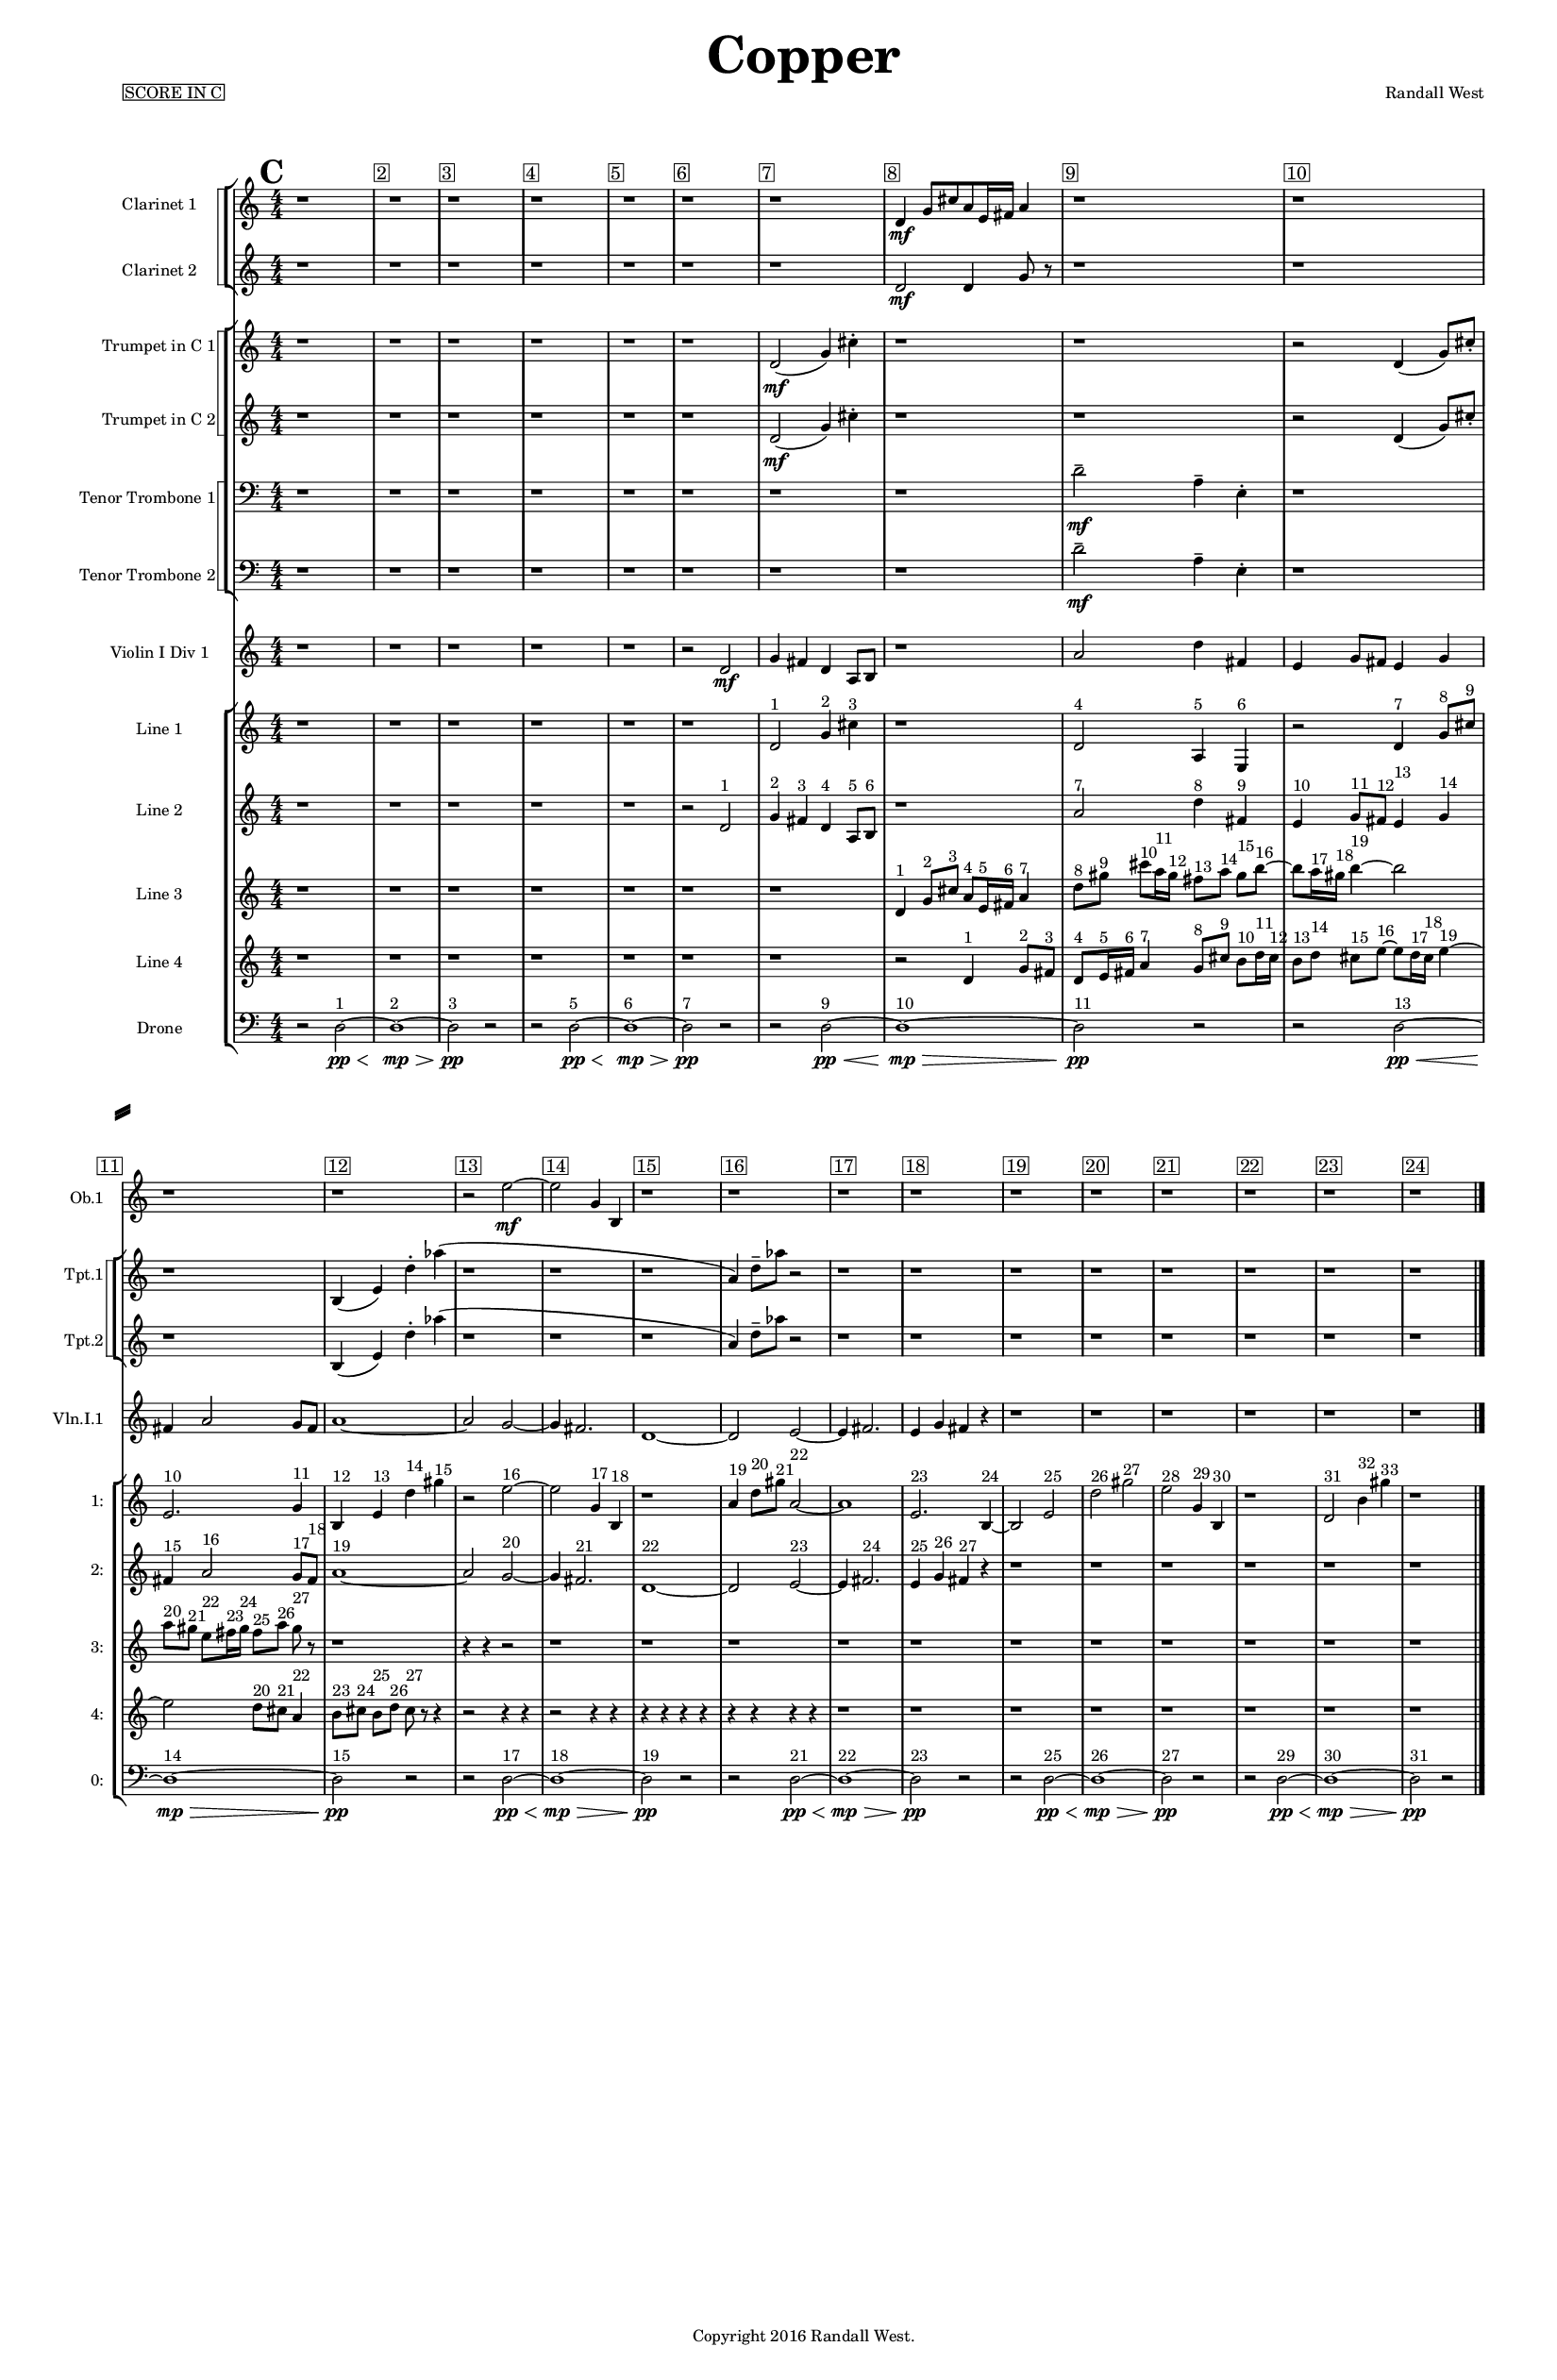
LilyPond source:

% 2016-09-20 17:47

\version "2.18.2"
\language "english"

#(set-default-paper-size "tabloid" 'portrait)
#(set-global-staff-size 14.9)

\header {
    composer = "Randall West"
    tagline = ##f
    poet = \markup { \box "SCORE IN C" } %HACKY WAY TO GET SCORE IN C IN THERE !!!!!!
    title = \markup {
        \column {
            \center-align {
                \fontsize #6 {
                    "Copper"
                }
            }
        }
    }
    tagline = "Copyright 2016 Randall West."
}

\paper {
    #(set-paper-size "tabloid")
    %#(set-paper-size "letter")
    left-margin = 22\mm
    system-separator-markup = \slashSeparator
    markup-system-spacing = #'(
        (basic-distance . 0)
        (minimum-distance . 0)
        (padding . 8)
        (stretchability . 0)
    )
    system-system-spacing = #'(
        (basic-distance . 12)
        (minimum-distance . 18)
        (padding . 12)
        (stretchability . 20)
    )
}

\layout {
    \set Score.markFormatter = #format-mark-circle-letters 
    \context {        
        \Score
        
        % \remove "Bar_number_engraver"
        \override BarNumber #'break-visibility = #'#(#f #t #t)
        \override BarNumber #'font-size = #1.2
        \override BarNumber  #'stencil = #(make-stencil-boxer 0.1 0.25 ly:text-interface::print)
        
        \override RehearsalMark #'font-size = #6

    }
    \context {
        \Staff \RemoveEmptyStaves
        \override VerticalAxisGroup #'remove-first = ##t % NOTE: comment this out to show staves on first page
        \override Hairpin #'minimum-length = #6
    }
    \context {
        \RhythmicStaff \RemoveEmptyStaves
        \override VerticalAxisGroup #'remove-first = ##t % NOTE: comment this out to show staves on first page
        \override Hairpin #'minimum-length = #6
    }
    % \context {
    %     \Dynamics
    %     \consists #Measure_counter_engraver
    %     \override MeasureCounter.direction = #DOWN
    %     \override MeasureCounter.font-encoding = #'latin1
    %     \override MeasureCounter.font-shape = #'italic
    %     % to control the distance of the Dynamics context from the staff:
    %     \override VerticalAxisGroup.nonstaff-relatedstaff-spacing.padding = #3
    %     \override MeasureCounter.font-size = #1.2
    %     % NOTE... below causes an error... why?
    %     % \override MeasureCounter.stencil = #(make-stencil-boxer 0.1 0.25 ly:text-interface::print)
    % }
}


\header {}

\layout {}

\paper {}

\score {
    \new Score <<
        \new StaffGroup <<
            \new StaffGroup \with {
                systemStartDelimiter = #'SystemStartSquare
            } <<
                \new Staff {
                    \set Staff.instrumentName = \markup { "Flute 1" }
                    \set Staff.shortInstrumentName = \markup { Fl.1 }
                    {
                        \numericTimeSignature
                        \time 4/4
                        \bar "||"
                        \accidentalStyle modern-cautionary
                        \mark #3
                        R1 * 24
                    }
                }
                \new Staff {
                    \set Staff.instrumentName = \markup { "Flute 2" }
                    \set Staff.shortInstrumentName = \markup { Fl.2 }
                    {
                        \numericTimeSignature
                        \time 4/4
                        \bar "||"
                        \accidentalStyle modern-cautionary
                        \mark #3
                        R1 * 24
                    }
                }
                \new Staff {
                    \set Staff.instrumentName = \markup { "Flute 3" }
                    \set Staff.shortInstrumentName = \markup { Fl.3 }
                    {
                        \numericTimeSignature
                        \time 4/4
                        \bar "||"
                        \accidentalStyle modern-cautionary
                        \mark #3
                        R1 * 24
                    }
                }
            >>
            \new StaffGroup \with {
                systemStartDelimiter = #'SystemStartSquare
            } <<
                \new Staff {
                    \set Staff.instrumentName = \markup { "Oboe 1" }
                    \set Staff.shortInstrumentName = \markup { Ob.1 }
                    {
                        \numericTimeSignature
                        \time 4/4
                        \bar "||"
                        \accidentalStyle modern-cautionary
                        \mark #3
                        r1
                        r1
                        r1
                        r1
                        r1
                        r1
                        r1
                        r1
                        r1
                        r1
                        r1
                        r1
                        r2
                        e''2 \mf ~
                        e''2
                        g'4
                        b4
                        r1
                        r1
                        r1
                        r1
                        r1
                        r1
                        r1
                        r1
                        r1
                        r1
                    }
                }
                \new Staff {
                    \set Staff.instrumentName = \markup { "Oboe 2" }
                    \set Staff.shortInstrumentName = \markup { Ob.2 }
                    {
                        \numericTimeSignature
                        \time 4/4
                        \bar "||"
                        \accidentalStyle modern-cautionary
                        \mark #3
                        R1 * 24
                    }
                }
            >>
            \new StaffGroup \with {
                systemStartDelimiter = #'SystemStartSquare
            } <<
                \new Staff {
                    \set Staff.instrumentName = \markup { "Clarinet 1" }
                    \set Staff.shortInstrumentName = \markup { Cl.1 }
                    {
                        \numericTimeSignature
                        \time 4/4
                        \bar "||"
                        \accidentalStyle modern-cautionary
                        \mark #3
                        r1
                        r1
                        r1
                        r1
                        r1
                        r1
                        r1
                        d'4 \mf
                        g'8 [
                        cs''8
                        a'8
                        e'16
                        fs'16 ]
                        a'4
                        r1
                        r1
                        r1
                        r1
                        r1
                        r1
                        r1
                        r1
                        r1
                        r1
                        r1
                        r1
                        r1
                        r1
                        r1
                        r1
                    }
                }
                \new Staff {
                    \set Staff.instrumentName = \markup { "Clarinet 2" }
                    \set Staff.shortInstrumentName = \markup { Cl.2 }
                    {
                        \numericTimeSignature
                        \time 4/4
                        \bar "||"
                        \accidentalStyle modern-cautionary
                        \mark #3
                        r1
                        r1
                        r1
                        r1
                        r1
                        r1
                        r1
                        d'2 \mf
                        d'4
                        g'8
                        r8
                        r1
                        r1
                        r1
                        r1
                        r1
                        r1
                        r1
                        r1
                        r1
                        r1
                        r1
                        r1
                        r1
                        r1
                        r1
                        r1
                    }
                }
            >>
            \new StaffGroup \with {
                systemStartDelimiter = #'SystemStartSquare
            } <<
                \new Staff {
                    \clef "bass"
                    \set Staff.instrumentName = \markup { "Bassoon 1" }
                    \set Staff.shortInstrumentName = \markup { Bsn.1 }
                    {
                        \numericTimeSignature
                        \time 4/4
                        \bar "||"
                        \accidentalStyle modern-cautionary
                        \mark #3
                        R1 * 24
                    }
                }
                \new Staff {
                    \clef "bass"
                    \set Staff.instrumentName = \markup { "Bassoon 2" }
                    \set Staff.shortInstrumentName = \markup { Bsn.2 }
                    {
                        \numericTimeSignature
                        \time 4/4
                        \bar "||"
                        \accidentalStyle modern-cautionary
                        \mark #3
                        R1 * 24
                    }
                }
            >>
        >>
        \new StaffGroup <<
            \new StaffGroup \with {
                systemStartDelimiter = #'SystemStartSquare
            } <<
                \new Staff {
                    \set Staff.instrumentName = \markup { "Horn in F 1" }
                    \set Staff.shortInstrumentName = \markup { Hn.1 }
                    {
                        \numericTimeSignature
                        \time 4/4
                        \bar "||"
                        \accidentalStyle modern-cautionary
                        \mark #3
                        R1 * 24
                    }
                }
                \new Staff {
                    \set Staff.instrumentName = \markup { "Horn in F 2" }
                    \set Staff.shortInstrumentName = \markup { Hn.2 }
                    {
                        \numericTimeSignature
                        \time 4/4
                        \bar "||"
                        \accidentalStyle modern-cautionary
                        \mark #3
                        R1 * 24
                    }
                }
            >>
            \new StaffGroup \with {
                systemStartDelimiter = #'SystemStartSquare
            } <<
                \new Staff {
                    \set Staff.instrumentName = \markup { "Trumpet in C 1" }
                    \set Staff.shortInstrumentName = \markup { Tpt.1 }
                    {
                        \numericTimeSignature
                        \time 4/4
                        \bar "||"
                        \accidentalStyle modern-cautionary
                        \mark #3
                        r1
                        r1
                        r1
                        r1
                        r1
                        r1
                        d'2 \mf (
                        g'4 )
                        cs''4 -\staccato
                        r1
                        r1
                        r2
                        d'4 (
                        g'8 ) [
                        cs''8 -\staccato ]
                        r1
                        b4 (
                        e'4 )
                        d''4 -\staccato
                        af''4 (
                        r1
                        r1
                        r1
                        a'4 )
                        d''8 -\tenuto [
                        af''8 ]
                        r2
                        r1
                        r1
                        r1
                        r1
                        r1
                        r1
                        r1
                        r1
                    }
                }
                \new Staff {
                    \set Staff.instrumentName = \markup { "Trumpet in C 2" }
                    \set Staff.shortInstrumentName = \markup { Tpt.2 }
                    {
                        \numericTimeSignature
                        \time 4/4
                        \bar "||"
                        \accidentalStyle modern-cautionary
                        \mark #3
                        r1
                        r1
                        r1
                        r1
                        r1
                        r1
                        d'2 \mf (
                        g'4 )
                        cs''4 -\staccato
                        r1
                        r1
                        r2
                        d'4 (
                        g'8 ) [
                        cs''8 -\staccato ]
                        r1
                        b4 (
                        e'4 )
                        d''4 -\staccato
                        af''4 (
                        r1
                        r1
                        r1
                        a'4 )
                        d''8 -\tenuto [
                        af''8 ]
                        r2
                        r1
                        r1
                        r1
                        r1
                        r1
                        r1
                        r1
                        r1
                    }
                }
            >>
            \new StaffGroup \with {
                systemStartDelimiter = #'SystemStartSquare
            } <<
                \new Staff {
                    \clef "bass"
                    \set Staff.instrumentName = \markup { "Tenor Trombone 1" }
                    \set Staff.shortInstrumentName = \markup { Tbn.1 }
                    {
                        \numericTimeSignature
                        \time 4/4
                        \bar "||"
                        \accidentalStyle modern-cautionary
                        \mark #3
                        r1
                        r1
                        r1
                        r1
                        r1
                        r1
                        r1
                        r1
                        d'2 -\tenuto \mf
                        a4 -\tenuto
                        e4 -\staccato
                        r1
                        r1
                        r1
                        r1
                        r1
                        r1
                        r1
                        r1
                        r1
                        r1
                        r1
                        r1
                        r1
                        r1
                        r1
                    }
                }
                \new Staff {
                    \clef "bass"
                    \set Staff.instrumentName = \markup { "Tenor Trombone 2" }
                    \set Staff.shortInstrumentName = \markup { Tbn.2 }
                    {
                        \numericTimeSignature
                        \time 4/4
                        \bar "||"
                        \accidentalStyle modern-cautionary
                        \mark #3
                        r1
                        r1
                        r1
                        r1
                        r1
                        r1
                        r1
                        r1
                        d'2 -\tenuto \mf
                        a4 -\tenuto
                        e4 -\staccato
                        r1
                        r1
                        r1
                        r1
                        r1
                        r1
                        r1
                        r1
                        r1
                        r1
                        r1
                        r1
                        r1
                        r1
                        r1
                    }
                }
            >>
            \new Staff {
                \clef "bass"
                \set Staff.instrumentName = \markup { Tuba }
                \set Staff.shortInstrumentName = \markup { Tba }
                {
                    \numericTimeSignature
                    \time 4/4
                    \bar "||"
                    \accidentalStyle modern-cautionary
                    \mark #3
                    R1 * 24
                }
            }
        >>
        \new Staff {
            \clef "bass"
            \set Staff.instrumentName = \markup { Timpani }
            \set Staff.shortInstrumentName = \markup { Timp }
            {
                \numericTimeSignature
                \time 4/4
                \bar "||"
                \accidentalStyle modern-cautionary
                \mark #3
                R1 * 24
            }
        }
        \new StaffGroup <<
            \new RhythmicStaff {
                \clef "percussion"
                \set Staff.instrumentName = \markup { "Percussion 1" }
                \set Staff.shortInstrumentName = \markup { Perc.1 }
                {
                    \numericTimeSignature
                    \time 4/4
                    \bar "||"
                    \accidentalStyle modern-cautionary
                    \mark #3
                    R1 * 24
                }
            }
            \new StaffGroup \with {
                systemStartDelimiter = #'SystemStartSquare
            } <<
                \new RhythmicStaff {
                    \clef "percussion"
                    \set Staff.instrumentName = \markup { "Percussion 2" }
                    \set Staff.shortInstrumentName = \markup { Perc.2 }
                    {
                        \numericTimeSignature
                        \time 4/4
                        \bar "||"
                        \accidentalStyle modern-cautionary
                        \mark #3
                        R1 * 24
                    }
                }
                \new Staff {
                    \set Staff.instrumentName = \markup { "Perc. 2 - Vibraphone" }
                    \set Staff.shortInstrumentName = \markup { Vib. }
                    {
                        \numericTimeSignature
                        \time 4/4
                        \bar "||"
                        \accidentalStyle modern-cautionary
                        \mark #3
                        R1 * 24
                    }
                }
            >>
        >>
        \new PianoStaff <<
            \set PianoStaff.instrumentName = \markup { Harp }
            \set PianoStaff.shortInstrumentName = \markup { Hp. }
            \new Staff {
                {
                    \numericTimeSignature
                    \time 4/4
                    \bar "||"
                    \accidentalStyle modern-cautionary
                    \mark #3
                    R1 * 24
                }
            }
            \new Staff {
                \clef "bass"
                {
                    \numericTimeSignature
                    \time 4/4
                    \bar "||"
                    \accidentalStyle modern-cautionary
                    \mark #3
                    R1 * 24
                }
            }
        >>
        \new PianoStaff <<
            \set PianoStaff.instrumentName = \markup { Piano }
            \set PianoStaff.shortInstrumentName = \markup { Pno. }
            \new Staff {
                {
                    \numericTimeSignature
                    \time 4/4
                    \bar "||"
                    \accidentalStyle modern-cautionary
                    \mark #3
                    R1 * 24
                }
            }
            \new Staff {
                \clef "bass"
                {
                    \numericTimeSignature
                    \time 4/4
                    \bar "||"
                    \accidentalStyle modern-cautionary
                    \mark #3
                    R1 * 24
                }
            }
        >>
        \new StaffGroup <<
            \new StaffGroup \with {
                systemStartDelimiter = #'SystemStartSquare
            } <<
                \new Staff {
                    \set Staff.instrumentName = \markup { "Violin I Div 1" }
                    \set Staff.shortInstrumentName = \markup { Vln.I.1 }
                    {
                        \numericTimeSignature
                        \time 4/4
                        \bar "||"
                        \accidentalStyle modern-cautionary
                        \mark #3
                        r1
                        r1
                        r1
                        r1
                        r1
                        r2
                        d'2 \mf
                        g'4
                        fs'4
                        d'4
                        a8 [
                        b8 ]
                        r1
                        a'2
                        d''4
                        fs'4
                        e'4
                        g'8 [
                        fs'8 ]
                        e'4
                        g'4
                        fs'4
                        a'2
                        g'8 [
                        fs'8 ]
                        a'1 ~
                        a'2
                        g'2 ~
                        g'4
                        fs'2.
                        d'1 ~
                        d'2
                        e'2 ~
                        e'4
                        fs'2.
                        e'4
                        g'4
                        fs'4
                        r4
                        r1
                        r1
                        r1
                        r1
                        r1
                        r1
                    }
                }
                \new Staff {
                    \set Staff.instrumentName = \markup { "Violin I Div 2" }
                    \set Staff.shortInstrumentName = \markup { Vln.I.2 }
                    {
                        \numericTimeSignature
                        \time 4/4
                        \bar "||"
                        \accidentalStyle modern-cautionary
                        \mark #3
                        R1 * 24
                    }
                }
            >>
            \new StaffGroup \with {
                systemStartDelimiter = #'SystemStartSquare
            } <<
                \new Staff {
                    \set Staff.instrumentName = \markup { "Violin II Div 1" }
                    \set Staff.shortInstrumentName = \markup { Vln.II.1 }
                    {
                        \numericTimeSignature
                        \time 4/4
                        \bar "||"
                        \accidentalStyle modern-cautionary
                        \mark #3
                        R1 * 24
                    }
                }
                \new Staff {
                    \set Staff.instrumentName = \markup { "Violin II Div 2" }
                    \set Staff.shortInstrumentName = \markup { Vln.II.2 }
                    {
                        \numericTimeSignature
                        \time 4/4
                        \bar "||"
                        \accidentalStyle modern-cautionary
                        \mark #3
                        R1 * 24
                    }
                }
            >>
            \new StaffGroup \with {
                systemStartDelimiter = #'SystemStartSquare
            } <<
                \new Staff {
                    \clef "alto"
                    \set Staff.instrumentName = \markup { "Viola Div 1" }
                    \set Staff.shortInstrumentName = \markup { Vla.1 }
                    {
                        \numericTimeSignature
                        \time 4/4
                        \bar "||"
                        \accidentalStyle modern-cautionary
                        \mark #3
                        R1 * 24
                    }
                }
                \new Staff {
                    \clef "alto"
                    \set Staff.instrumentName = \markup { "Viola Div 2" }
                    \set Staff.shortInstrumentName = \markup { Vla.2 }
                    {
                        \numericTimeSignature
                        \time 4/4
                        \bar "||"
                        \accidentalStyle modern-cautionary
                        \mark #3
                        R1 * 24
                    }
                }
            >>
            \new StaffGroup \with {
                systemStartDelimiter = #'SystemStartSquare
            } <<
                \new Staff {
                    \clef "bass"
                    \set Staff.instrumentName = \markup { "Cello Div 1" }
                    \set Staff.shortInstrumentName = \markup { Vc.1 }
                    {
                        \numericTimeSignature
                        \time 4/4
                        \bar "||"
                        \accidentalStyle modern-cautionary
                        \mark #3
                        R1 * 24
                    }
                }
                \new Staff {
                    \clef "bass"
                    \set Staff.instrumentName = \markup { "Cello Div 2" }
                    \set Staff.shortInstrumentName = \markup { Vc.2 }
                    {
                        \numericTimeSignature
                        \time 4/4
                        \bar "||"
                        \accidentalStyle modern-cautionary
                        \mark #3
                        R1 * 24
                    }
                }
            >>
            \new Staff {
                \clef "bass"
                \set Staff.instrumentName = \markup { Bass }
                \set Staff.shortInstrumentName = \markup { Cb }
                {
                    \numericTimeSignature
                    \time 4/4
                    \bar "||"
                    \accidentalStyle modern-cautionary
                    \mark #3
                    R1 * 24
                }
            }
        >>
        \new StaffGroup <<
            \new Staff {
                \set Staff.instrumentName = \markup { "Line 1" }
                \set Staff.shortInstrumentName = \markup { 1: }
                {
                    \numericTimeSignature
                    \time 4/4
                    \bar "||"
                    \accidentalStyle modern-cautionary
                    \mark #3
                    r1
                    r1
                    r1
                    r1
                    r1
                    r1
                    d'2 ^ \markup { 1 }
                    g'4 ^ \markup { 2 }
                    cs''4 ^ \markup { 3 }
                    r1
                    d'2 ^ \markup { 4 }
                    a4 ^ \markup { 5 }
                    e4 ^ \markup { 6 }
                    r2
                    d'4 ^ \markup { 7 }
                    g'8 [ ^ \markup { 8 }
                    cs''8 ] ^ \markup { 9 }
                    e'2. ^ \markup { 10 }
                    g'4 ^ \markup { 11 }
                    b4 ^ \markup { 12 }
                    e'4 ^ \markup { 13 }
                    d''4 ^ \markup { 14 }
                    gs''4 ^ \markup { 15 }
                    r2
                    e''2 ~ ^ \markup { 16 }
                    e''2
                    g'4 ^ \markup { 17 }
                    b4 ^ \markup { 18 }
                    r1
                    a'4 ^ \markup { 19 }
                    d''8 [ ^ \markup { 20 }
                    gs''8 ] ^ \markup { 21 }
                    a'2 ~ ^ \markup { 22 }
                    a'1
                    e'2. ^ \markup { 23 }
                    b4 ~ ^ \markup { 24 }
                    b2
                    e'2 ^ \markup { 25 }
                    d''2 ^ \markup { 26 }
                    gs''2 ^ \markup { 27 }
                    e''2 ^ \markup { 28 }
                    g'4 ^ \markup { 29 }
                    b4 ^ \markup { 30 }
                    r1
                    d'2 ^ \markup { 31 }
                    b'4 ^ \markup { 32 }
                    gs''4 ^ \markup { 33 }
                    r1
                }
            }
            \new Staff {
                \set Staff.instrumentName = \markup { "Line 2" }
                \set Staff.shortInstrumentName = \markup { 2: }
                {
                    \numericTimeSignature
                    \time 4/4
                    \bar "||"
                    \accidentalStyle modern-cautionary
                    \mark #3
                    r1
                    r1
                    r1
                    r1
                    r1
                    r2
                    d'2 ^ \markup { 1 }
                    g'4 ^ \markup { 2 }
                    fs'4 ^ \markup { 3 }
                    d'4 ^ \markup { 4 }
                    a8 [ ^ \markup { 5 }
                    b8 ] ^ \markup { 6 }
                    r1
                    a'2 ^ \markup { 7 }
                    d''4 ^ \markup { 8 }
                    fs'4 ^ \markup { 9 }
                    e'4 ^ \markup { 10 }
                    g'8 [ ^ \markup { 11 }
                    fs'8 ] ^ \markup { 12 }
                    e'4 ^ \markup { 13 }
                    g'4 ^ \markup { 14 }
                    fs'4 ^ \markup { 15 }
                    a'2 ^ \markup { 16 }
                    g'8 [ ^ \markup { 17 }
                    fs'8 ] ^ \markup { 18 }
                    a'1 ~ ^ \markup { 19 }
                    a'2
                    g'2 ~ ^ \markup { 20 }
                    g'4
                    fs'2. ^ \markup { 21 }
                    d'1 ~ ^ \markup { 22 }
                    d'2
                    e'2 ~ ^ \markup { 23 }
                    e'4
                    fs'2. ^ \markup { 24 }
                    e'4 ^ \markup { 25 }
                    g'4 ^ \markup { 26 }
                    fs'4 ^ \markup { 27 }
                    r4
                    r1
                    r1
                    r1
                    r1
                    r1
                    r1
                }
            }
            \new Staff {
                \set Staff.instrumentName = \markup { "Line 3" }
                \set Staff.shortInstrumentName = \markup { 3: }
                {
                    \numericTimeSignature
                    \time 4/4
                    \bar "||"
                    \accidentalStyle modern-cautionary
                    \mark #3
                    r1
                    r1
                    r1
                    r1
                    r1
                    r1
                    r1
                    d'4 ^ \markup { 1 }
                    g'8 [ ^ \markup { 2 }
                    cs''8 ] ^ \markup { 3 }
                    a'8 [ ^ \markup { 4 }
                    e'16 ^ \markup { 5 }
                    fs'16 ] ^ \markup { 6 }
                    a'4 ^ \markup { 7 }
                    d''8 [ ^ \markup { 8 }
                    gs''8 ] ^ \markup { 9 }
                    cs'''8 [ ^ \markup { 10 }
                    a''16 ^ \markup { 11 }
                    gs''16 ] ^ \markup { 12 }
                    fs''8 [ ^ \markup { 13 }
                    a''8 ] ^ \markup { 14 }
                    gs''8 [ ^ \markup { 15 }
                    b''8 ~ ] ^ \markup { 16 }
                    b''8 [
                    a''16 ^ \markup { 17 }
                    gs''16 ] ^ \markup { 18 }
                    b''4 ~ ^ \markup { 19 }
                    b''2
                    a''8 [ ^ \markup { 20 }
                    gs''8 ] ^ \markup { 21 }
                    e''8 [ ^ \markup { 22 }
                    fs''16 ^ \markup { 23 }
                    gs''16 ] ^ \markup { 24 }
                    fs''8 [ ^ \markup { 25 }
                    a''8 ] ^ \markup { 26 }
                    gs''8 ^ \markup { 27 }
                    r8
                    r1
                    r4
                    r4
                    r2
                    r1
                    r1
                    r1
                    r1
                    r1
                    r1
                    r1
                    r1
                    r1
                    r1
                    r1
                }
            }
            \new Staff {
                \set Staff.instrumentName = \markup { "Line 4" }
                \set Staff.shortInstrumentName = \markup { 4: }
                {
                    \numericTimeSignature
                    \time 4/4
                    \bar "||"
                    \accidentalStyle modern-cautionary
                    \mark #3
                    r1
                    r1
                    r1
                    r1
                    r1
                    r1
                    r1
                    r2
                    d'4 ^ \markup { 1 }
                    g'8 [ ^ \markup { 2 }
                    fs'8 ] ^ \markup { 3 }
                    d'8 [ ^ \markup { 4 }
                    e'16 ^ \markup { 5 }
                    fs'16 ] ^ \markup { 6 }
                    a'4 ^ \markup { 7 }
                    g'8 [ ^ \markup { 8 }
                    cs''8 ] ^ \markup { 9 }
                    b'8 [ ^ \markup { 10 }
                    d''16 ^ \markup { 11 }
                    cs''16 ] ^ \markup { 12 }
                    b'8 [ ^ \markup { 13 }
                    d''8 ] ^ \markup { 14 }
                    cs''8 [ ^ \markup { 15 }
                    e''8 ~ ] ^ \markup { 16 }
                    e''8 [
                    d''16 ^ \markup { 17 }
                    cs''16 ] ^ \markup { 18 }
                    e''4 ~ ^ \markup { 19 }
                    e''2
                    d''8 [ ^ \markup { 20 }
                    cs''8 ] ^ \markup { 21 }
                    a'4 ^ \markup { 22 }
                    b'8 [ ^ \markup { 23 }
                    cs''8 ] ^ \markup { 24 }
                    b'8 [ ^ \markup { 25 }
                    d''8 ] ^ \markup { 26 }
                    cs''8 ^ \markup { 27 }
                    r8
                    r4
                    r2
                    r4
                    r4
                    r2
                    r4
                    r4
                    r4
                    r4
                    r4
                    r4
                    r4
                    r4
                    r4
                    r4
                    r1
                    r1
                    r1
                    r1
                    r1
                    r1
                    r1
                    r1
                }
            }
            \new Staff {
                \set Staff.instrumentName = \markup { "Line 5" }
                \set Staff.shortInstrumentName = \markup { 5: }
                {
                    \accidentalStyle modern-cautionary
                    R1 * 24
                }
            }
            \new Staff {
                \set Staff.instrumentName = \markup { "Line 6" }
                \set Staff.shortInstrumentName = \markup { 6: }
                {
                    \accidentalStyle modern-cautionary
                    R1 * 24
                }
            }
            \new Staff {
                \set Staff.instrumentName = \markup { "Line 7" }
                \set Staff.shortInstrumentName = \markup { 7: }
                {
                    \accidentalStyle modern-cautionary
                    R1 * 24
                }
            }
            \new Staff {
                \set Staff.instrumentName = \markup { "Line 8" }
                \set Staff.shortInstrumentName = \markup { 8: }
                {
                    \accidentalStyle modern-cautionary
                    R1 * 24
                }
            }
            \new Staff {
                \set Staff.instrumentName = \markup { "Line 9" }
                \set Staff.shortInstrumentName = \markup { 9: }
                {
                    \accidentalStyle modern-cautionary
                    R1 * 24
                }
            }
            \new Staff {
                \clef "bass"
                \set Staff.instrumentName = \markup { Drone }
                \set Staff.shortInstrumentName = \markup { 0: }
                {
                    \numericTimeSignature
                    \time 4/4
                    \bar "||"
                    \accidentalStyle modern-cautionary
                    \mark #3
                    r2
                    d2 \pp ~ \< ^ \markup { 1 }
                    d1 \mp ~ \> ^ \markup { 2 }
                    d2 \pp ^ \markup { 3 }
                    r2
                    r2
                    d2 \pp ~ \< ^ \markup { 5 }
                    d1 \mp ~ \> ^ \markup { 6 }
                    d2 \pp ^ \markup { 7 }
                    r2
                    r2
                    d2 \pp ~ \< ^ \markup { 9 }
                    d1 \mp ~ \> ^ \markup { 10 }
                    d2 \pp ^ \markup { 11 }
                    r2
                    r2
                    d2 \pp ~ \< ^ \markup { 13 }
                    d1 \mp ~ \> ^ \markup { 14 }
                    d2 \pp ^ \markup { 15 }
                    r2
                    r2
                    d2 \pp ~ \< ^ \markup { 17 }
                    d1 \mp ~ \> ^ \markup { 18 }
                    d2 \pp ^ \markup { 19 }
                    r2
                    r2
                    d2 \pp ~ \< ^ \markup { 21 }
                    d1 \mp ~ \> ^ \markup { 22 }
                    d2 \pp ^ \markup { 23 }
                    r2
                    r2
                    d2 \pp ~ \< ^ \markup { 25 }
                    d1 \mp ~ \> ^ \markup { 26 }
                    d2 \pp ^ \markup { 27 }
                    r2
                    r2
                    d2 \pp ~ \< ^ \markup { 29 }
                    d1 \mp ~ \> ^ \markup { 30 }
                    d2 \pp ^ \markup { 31 }
                    r2
                    \bar "|."
                }
            }
        >>
    >>
}